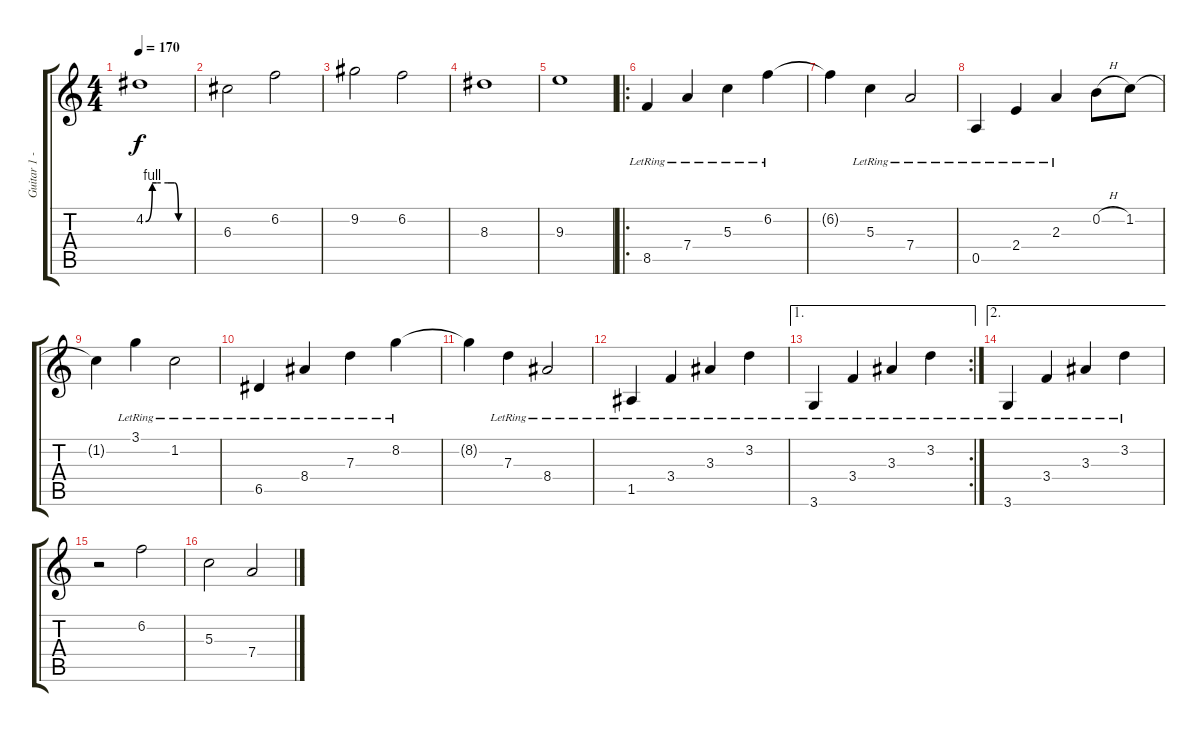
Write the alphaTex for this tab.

\track ("Guitar 1 - Latimer" "Guitar 1 -") {instrument electricguitarjazz}
\staff {score tabs}
\tuning (E4 B3 G3 D3 A2 E2) {hide}
\ts (4 4)
\tempo 170
\clef g2
\ks c
4.2{be (custom 0 0 9 4 15 4 30 4 39 4 44 0 51 0 60 0)}.1{dy f} |
6.3.2 6.2.2 |
9.2.2 6.2.2 |
8.3.1 |
9.3.1 |
\ro
8.5{lr}.4{volume 8 instrument acousticguitarsteel} 7.4{lr}.4 5.3{lr}.4 6.2{lr}.4 |
6.2{t}.4 5.3{lr}.4 7.4{lr}.2 |
0.5{lr}.4 2.4{lr}.4 2.3{lr}.4 0.2{h}.8 1.2.8 |
1.2{t}.4 3.1{lr}.4 1.2{lr}.2 |
6.5{lr}.4 8.4{lr}.4 7.3{lr}.4 8.2{lr}.4 |
8.2{t}.4 7.3{lr}.4 8.4{lr}.2 |
1.5{lr}.4 3.4{lr}.4 3.3{lr}.4 3.2{lr}.4 |
\ae 1
\rc 2
3.6{lr}.4 3.4{lr}.4 3.3{lr}.4 3.2{lr}.4 |
\ae 2
3.6{lr}.4 3.4{lr}.4 3.3{lr}.4 3.2{lr}.4 |
r.2{volume 13 instrument overdrivenguitar} 6.2.2 |
5.3.2 7.4.2
